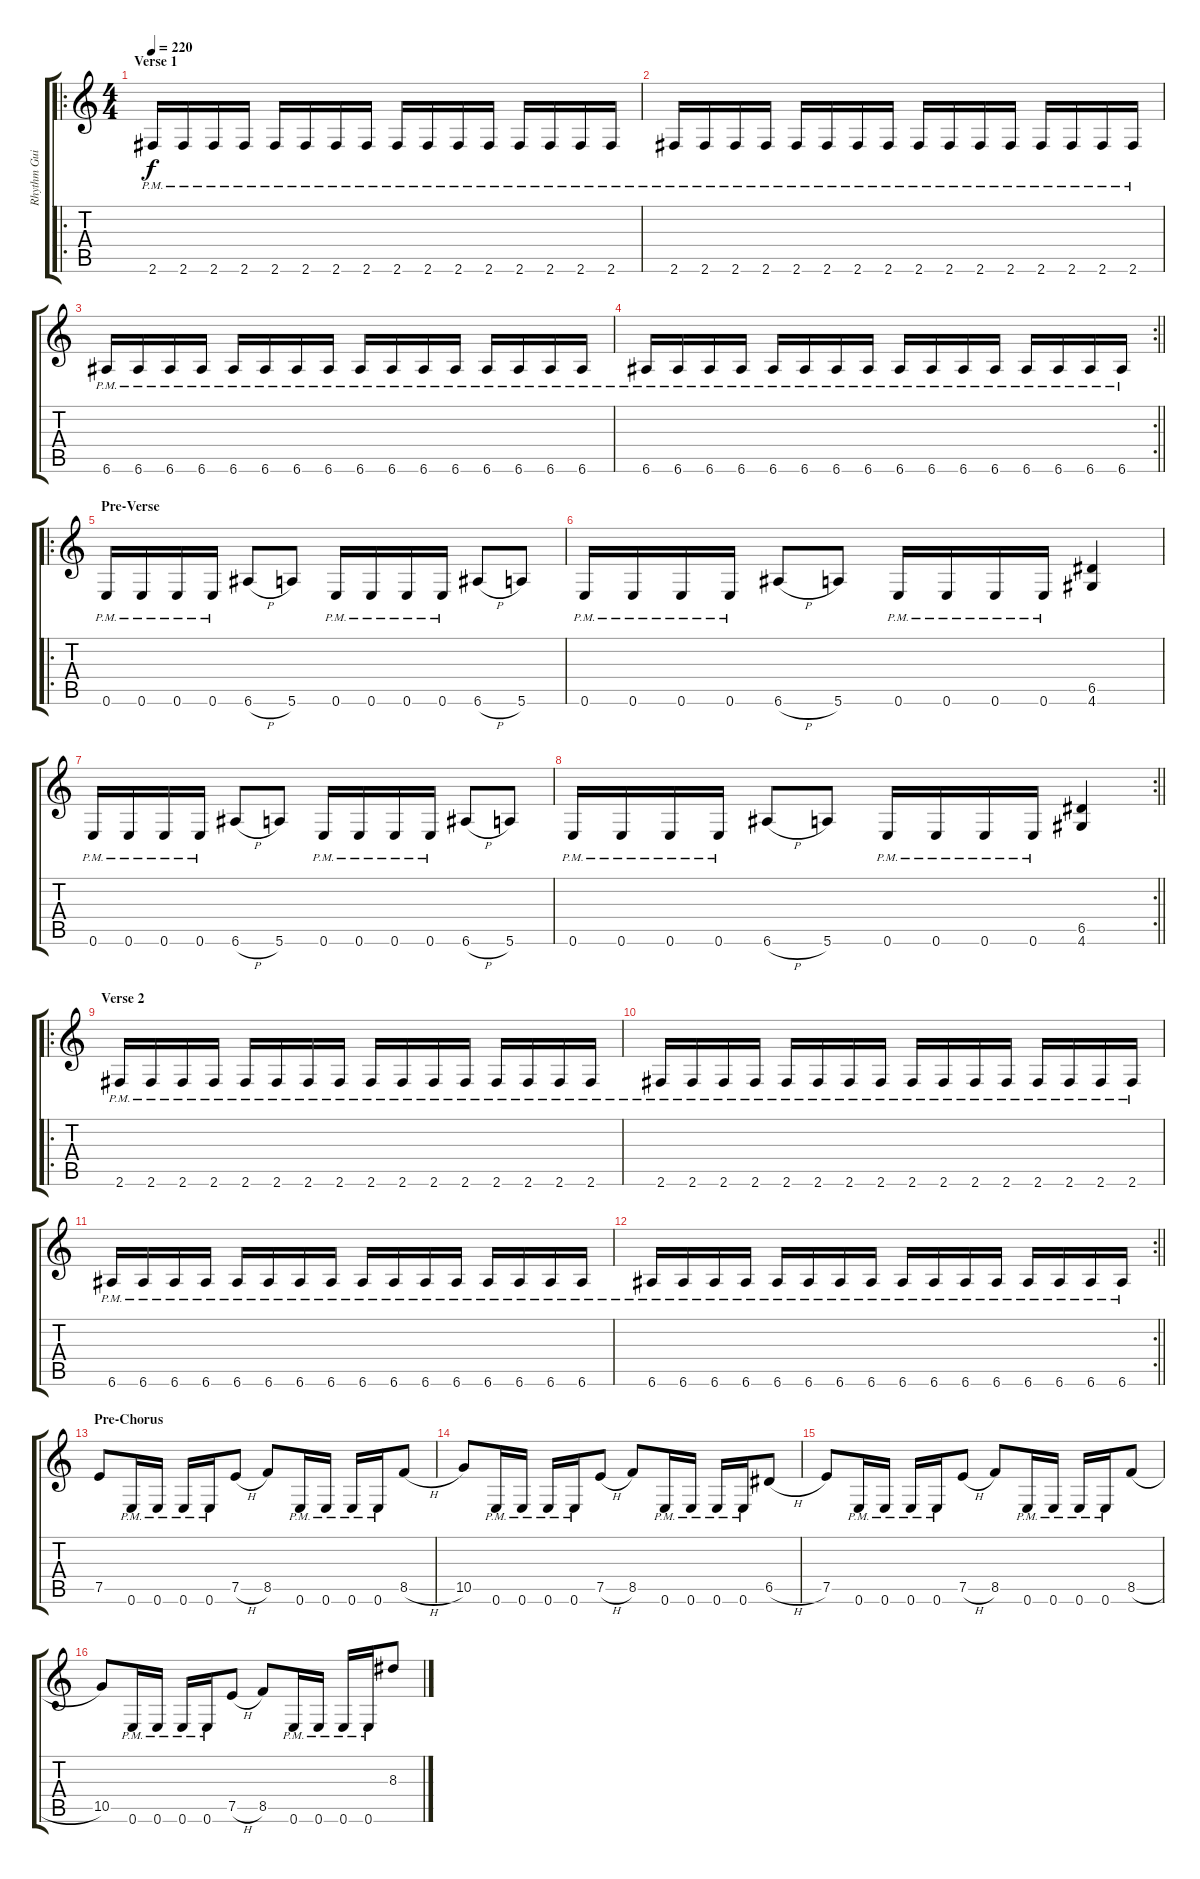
\track ("Rhythm Guitar" "Rhythm Gui") {instrument distortionguitar}
\staff {score tabs}
\tuning (E4 B3 G3 D3 A2 E2) {hide}
\ro
\ts (4 4)
\section ("" "Verse 1")
\tempo 220
\clef g2
\ks c
2.6{pm}.16{dy f} 2.6{pm}.16 2.6{pm}.16 2.6{pm}.16 2.6{pm}.16 2.6{pm}.16 2.6{pm}.16 2.6{pm}.16 2.6{pm}.16 2.6{pm}.16 2.6{pm}.16 2.6{pm}.16 2.6{pm}.16 2.6{pm}.16 2.6{pm}.16 2.6{pm}.16 |
2.6{pm}.16 2.6{pm}.16 2.6{pm}.16 2.6{pm}.16 2.6{pm}.16 2.6{pm}.16 2.6{pm}.16 2.6{pm}.16 2.6{pm}.16 2.6{pm}.16 2.6{pm}.16 2.6{pm}.16 2.6{pm}.16 2.6{pm}.16 2.6{pm}.16 2.6{pm}.16 |
6.6{pm}.16 6.6{pm}.16 6.6{pm}.16 6.6{pm}.16 6.6{pm}.16 6.6{pm}.16 6.6{pm}.16 6.6{pm}.16 6.6{pm}.16 6.6{pm}.16 6.6{pm}.16 6.6{pm}.16 6.6{pm}.16 6.6{pm}.16 6.6{pm}.16 6.6{pm}.16 |
\rc 2
\barLineRight lightlight
6.6{pm}.16 6.6{pm}.16 6.6{pm}.16 6.6{pm}.16 6.6{pm}.16 6.6{pm}.16 6.6{pm}.16 6.6{pm}.16 6.6{pm}.16 6.6{pm}.16 6.6{pm}.16 6.6{pm}.16 6.6{pm}.16 6.6{pm}.16 6.6{pm}.16 6.6{pm}.16 |
\ro
\section ("" "Pre-Verse")
0.6{pm}.16 0.6{pm}.16 0.6{pm}.16 0.6{pm}.16 6.6{h}.8 5.6.8 0.6{pm}.16 0.6{pm}.16 0.6{pm}.16 0.6{pm}.16 6.6{h}.8 5.6.8 |
0.6{pm}.16 0.6{pm}.16 0.6{pm}.16 0.6{pm}.16 6.6{h}.8 5.6.8 0.6{pm}.16 0.6{pm}.16 0.6{pm}.16 0.6{pm}.16 (6.5 4.6).4 |
0.6{pm}.16 0.6{pm}.16 0.6{pm}.16 0.6{pm}.16 6.6{h}.8 5.6.8 0.6{pm}.16 0.6{pm}.16 0.6{pm}.16 0.6{pm}.16 6.6{h}.8 5.6.8 |
\rc 2
\barLineRight lightlight
0.6{pm}.16 0.6{pm}.16 0.6{pm}.16 0.6{pm}.16 6.6{h}.8 5.6.8 0.6{pm}.16 0.6{pm}.16 0.6{pm}.16 0.6{pm}.16 (6.5 4.6).4 |
\ro
\section ("" "Verse 2")
2.6{pm}.16 2.6{pm}.16 2.6{pm}.16 2.6{pm}.16 2.6{pm}.16 2.6{pm}.16 2.6{pm}.16 2.6{pm}.16 2.6{pm}.16 2.6{pm}.16 2.6{pm}.16 2.6{pm}.16 2.6{pm}.16 2.6{pm}.16 2.6{pm}.16 2.6{pm}.16 |
2.6{pm}.16 2.6{pm}.16 2.6{pm}.16 2.6{pm}.16 2.6{pm}.16 2.6{pm}.16 2.6{pm}.16 2.6{pm}.16 2.6{pm}.16 2.6{pm}.16 2.6{pm}.16 2.6{pm}.16 2.6{pm}.16 2.6{pm}.16 2.6{pm}.16 2.6{pm}.16 |
6.6{pm}.16 6.6{pm}.16 6.6{pm}.16 6.6{pm}.16 6.6{pm}.16 6.6{pm}.16 6.6{pm}.16 6.6{pm}.16 6.6{pm}.16 6.6{pm}.16 6.6{pm}.16 6.6{pm}.16 6.6{pm}.16 6.6{pm}.16 6.6{pm}.16 6.6{pm}.16 |
\rc 2
\barLineRight lightlight
6.6{pm}.16 6.6{pm}.16 6.6{pm}.16 6.6{pm}.16 6.6{pm}.16 6.6{pm}.16 6.6{pm}.16 6.6{pm}.16 6.6{pm}.16 6.6{pm}.16 6.6{pm}.16 6.6{pm}.16 6.6{pm}.16 6.6{pm}.16 6.6{pm}.16 6.6{pm}.16 |
\section ("" "Pre-Chorus")
7.5.8 0.6{pm}.16 0.6{pm}.16 0.6{pm}.16 0.6{pm}.16 7.5{h}.8 8.5.8 0.6{pm}.16 0.6{pm}.16 0.6{pm}.16 0.6{pm}.16 8.5{h}.8 |
10.5.8 0.6{pm}.16 0.6{pm}.16 0.6{pm}.16 0.6{pm}.16 7.5{h}.8 8.5.8 0.6{pm}.16 0.6{pm}.16 0.6{pm}.16 0.6{pm}.16 6.5{h}.8 |
7.5.8 0.6{pm}.16 0.6{pm}.16 0.6{pm}.16 0.6{pm}.16 7.5{h}.8 8.5.8 0.6{pm}.16 0.6{pm}.16 0.6{pm}.16 0.6{pm}.16 8.5{h}.8 |
10.5.8 0.6{pm}.16 0.6{pm}.16 0.6{pm}.16 0.6{pm}.16 7.5{h}.8 8.5.8 0.6{pm}.16 0.6{pm}.16 0.6{pm}.16 0.6{pm}.16 8.3{h}.8
